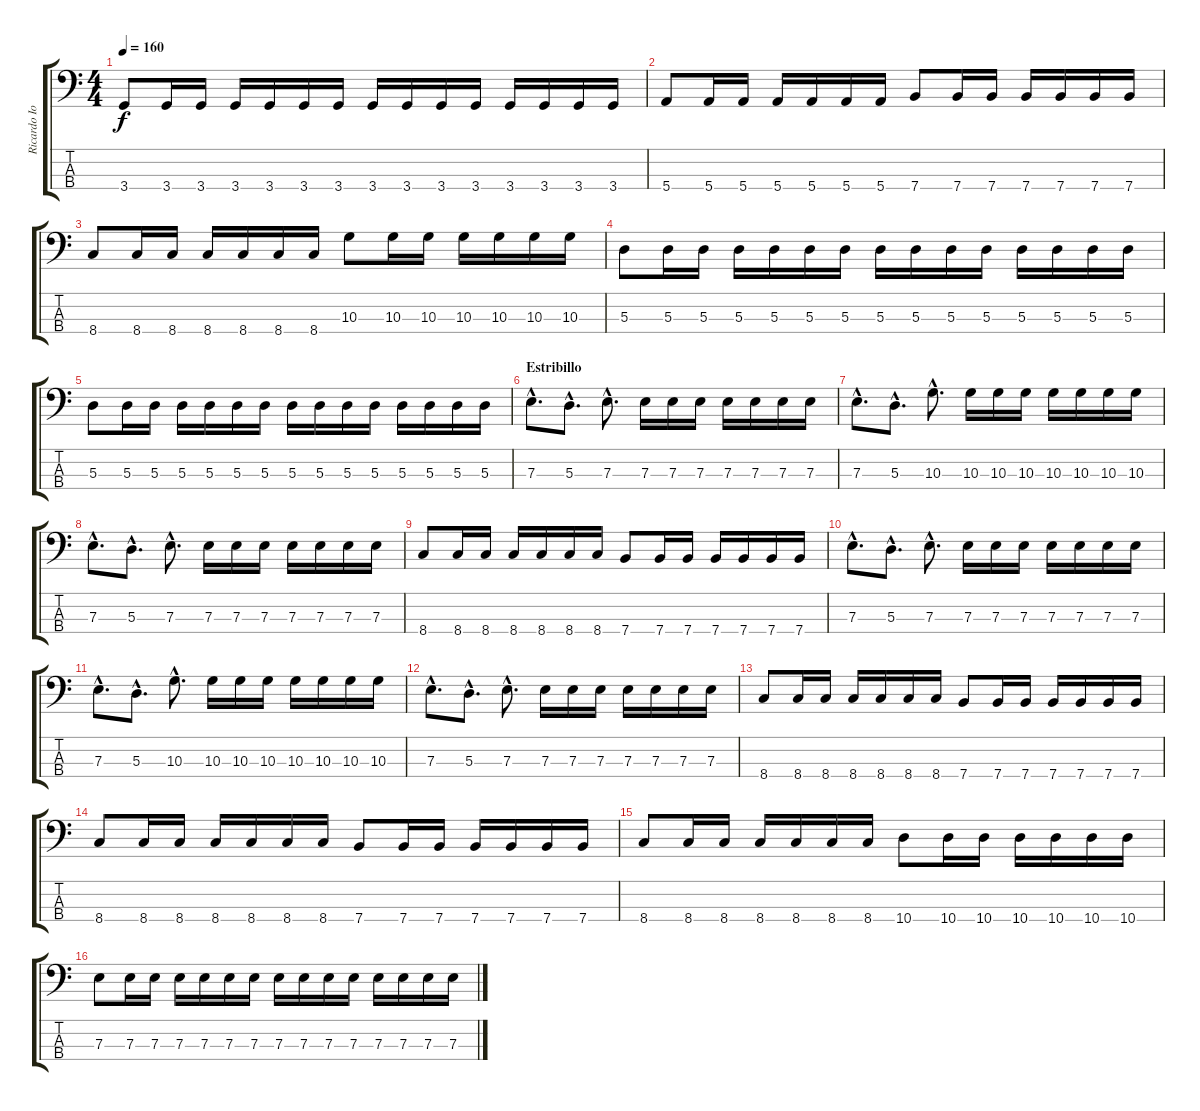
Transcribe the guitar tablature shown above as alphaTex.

\track ("Ricardo Iorio (bajo)" "Ricardo Io") {instrument electricbassfinger}
\staff {score tabs}
\tuning (G2 D2 A1 E1) {hide}
\ts (4 4)
\tempo 160
\clef f4
\ks c
3.4.8{dy f} 3.4.16 3.4.16 3.4.16 3.4.16 3.4.16 3.4.16 3.4.16 3.4.16 3.4.16 3.4.16 3.4.16 3.4.16 3.4.16 3.4.16 |
5.4.8 5.4.16 5.4.16 5.4.16 5.4.16 5.4.16 5.4.16 7.4.8 7.4.16 7.4.16 7.4.16 7.4.16 7.4.16 7.4.16 |
8.4.8 8.4.16 8.4.16 8.4.16 8.4.16 8.4.16 8.4.16 10.3.8 10.3.16 10.3.16 10.3.16 10.3.16 10.3.16 10.3.16 |
5.3.8 5.3.16 5.3.16 5.3.16 5.3.16 5.3.16 5.3.16 5.3.16 5.3.16 5.3.16 5.3.16 5.3.16 5.3.16 5.3.16 5.3.16 |
5.3.8 5.3.16 5.3.16 5.3.16 5.3.16 5.3.16 5.3.16 5.3.16 5.3.16 5.3.16 5.3.16 5.3.16 5.3.16 5.3.16 5.3.16 |
\section ("" "Estribillo")
7.3{hac}.8{d} 5.3{hac}.8{d} 7.3{hac}.8{d} 7.3.16 7.3.16 7.3.16 7.3.16 7.3.16 7.3.16 7.3.16 |
7.3{hac}.8{d} 5.3{hac}.8{d} 10.3{hac}.8{d} 10.3.16 10.3.16 10.3.16 10.3.16 10.3.16 10.3.16 10.3.16 |
7.3{hac}.8{d} 5.3{hac}.8{d} 7.3{hac}.8{d} 7.3.16 7.3.16 7.3.16 7.3.16 7.3.16 7.3.16 7.3.16 |
8.4.8 8.4.16 8.4.16 8.4.16 8.4.16 8.4.16 8.4.16 7.4.8 7.4.16 7.4.16 7.4.16 7.4.16 7.4.16 7.4.16 |
7.3{hac}.8{d} 5.3{hac}.8{d} 7.3{hac}.8{d} 7.3.16 7.3.16 7.3.16 7.3.16 7.3.16 7.3.16 7.3.16 |
7.3{hac}.8{d} 5.3{hac}.8{d} 10.3{hac}.8{d} 10.3.16 10.3.16 10.3.16 10.3.16 10.3.16 10.3.16 10.3.16 |
7.3{hac}.8{d} 5.3{hac}.8{d} 7.3{hac}.8{d} 7.3.16 7.3.16 7.3.16 7.3.16 7.3.16 7.3.16 7.3.16 |
8.4.8 8.4.16 8.4.16 8.4.16 8.4.16 8.4.16 8.4.16 7.4.8 7.4.16 7.4.16 7.4.16 7.4.16 7.4.16 7.4.16 |
8.4.8 8.4.16 8.4.16 8.4.16 8.4.16 8.4.16 8.4.16 7.4.8 7.4.16 7.4.16 7.4.16 7.4.16 7.4.16 7.4.16 |
8.4.8 8.4.16 8.4.16 8.4.16 8.4.16 8.4.16 8.4.16 10.4.8 10.4.16 10.4.16 10.4.16 10.4.16 10.4.16 10.4.16 |
7.3.8 7.3.16 7.3.16 7.3.16 7.3.16 7.3.16 7.3.16 7.3.16 7.3.16 7.3.16 7.3.16 7.3.16 7.3.16 7.3.16 7.3.16
